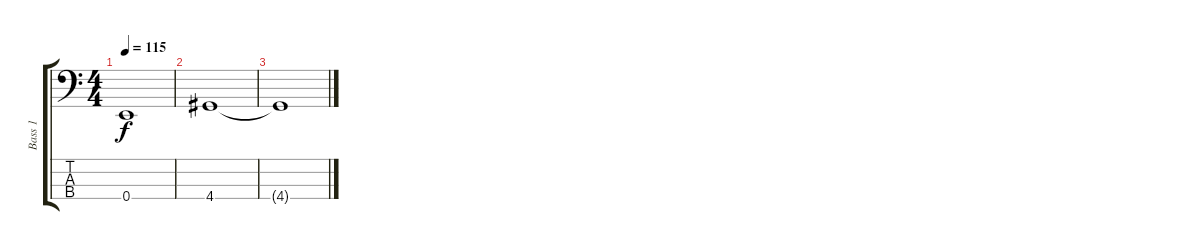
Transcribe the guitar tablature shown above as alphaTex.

\track ("Bass 1" "Bass 1") {instrument electricbassfinger}
\staff {score tabs}
\tuning (G2 D2 A1 E1) {hide}
\ts (4 4)
\tempo 115
\clef f4
\ks c
0.4{t}.1{dy f} |
4.4.1 |
4.4{t}.1
